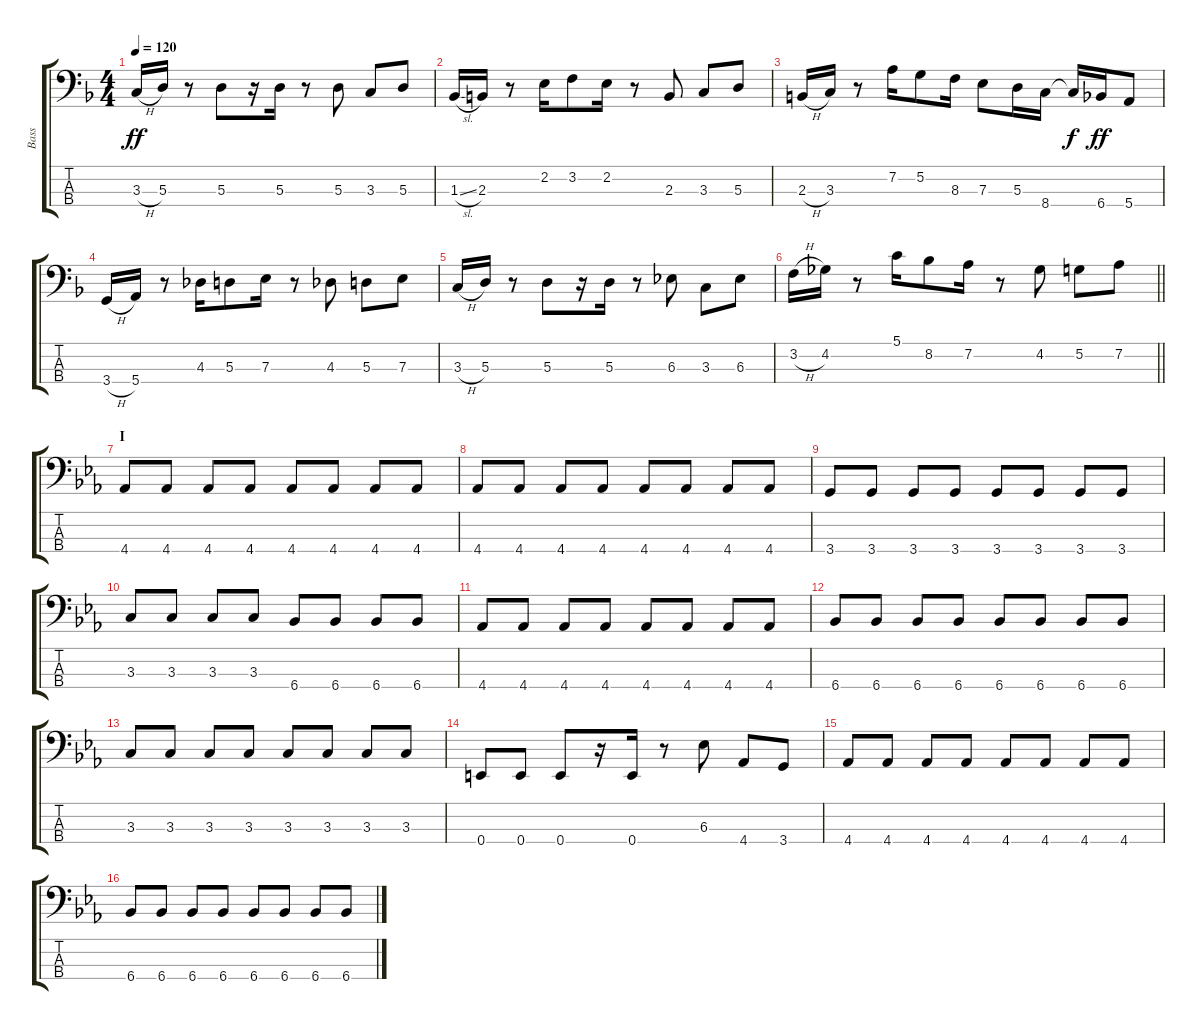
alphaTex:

\track ("Bass" "Bass") {instrument electricbasspick}
\staff {score tabs}
\tuning (G2 D2 A1 E1) {hide}
\ts (4 4)
\tempo 120
\clef f4
\ks f
3.3{h}.16{dy ff} 5.3.16 r.8 5.3.8 r.16 5.3.16 r.8 5.3.8 3.3.8 5.3.8 |
1.3{sl}.16 2.3.16 r.8 2.2.16 3.2.8 2.2.16 r.8 2.3.8 3.3.8 5.3.8 |
2.3{h}.16 3.3.16 r.8 7.2.16 5.2.8 8.3.16 7.3.8 5.3.16 8.4.16 8.4{t}.16{dy f} 6.4.16{dy ff} 5.4.8 |
3.4{h}.16 5.4.16 r.8 4.3.16 5.3.8 7.3.16 r.8 4.3.8 5.3.8 7.3.8 |
3.3{h}.16 5.3.16 r.8 5.3.8 r.16 5.3.16 r.8 6.3.8 3.3.8 6.3.8 |
\barLineRight lightlight
3.2{h}.16 4.2.16 r.8 5.1.16 8.2.8 7.2.16 r.8 4.2.8 5.2.8 7.2.8 |
\section ("" "I")
\ks eb
4.4.8 4.4.8 4.4.8 4.4.8 4.4.8 4.4.8 4.4.8 4.4.8 |
4.4.8 4.4.8 4.4.8 4.4.8 4.4.8 4.4.8 4.4.8 4.4.8 |
3.4.8 3.4.8 3.4.8 3.4.8 3.4.8 3.4.8 3.4.8 3.4.8 |
3.3.8 3.3.8 3.3.8 3.3.8 6.4.8 6.4.8 6.4.8 6.4.8 |
4.4.8 4.4.8 4.4.8 4.4.8 4.4.8 4.4.8 4.4.8 4.4.8 |
6.4.8 6.4.8 6.4.8 6.4.8 6.4.8 6.4.8 6.4.8 6.4.8 |
3.3.8 3.3.8 3.3.8 3.3.8 3.3.8 3.3.8 3.3.8 3.3.8 |
0.4.8 0.4.8 0.4.8 r.16 0.4.16 r.8 6.3.8 4.4.8 3.4.8 |
4.4.8 4.4.8 4.4.8 4.4.8 4.4.8 4.4.8 4.4.8 4.4.8 |
6.4.8 6.4.8 6.4.8 6.4.8 6.4.8 6.4.8 6.4.8 6.4.8
